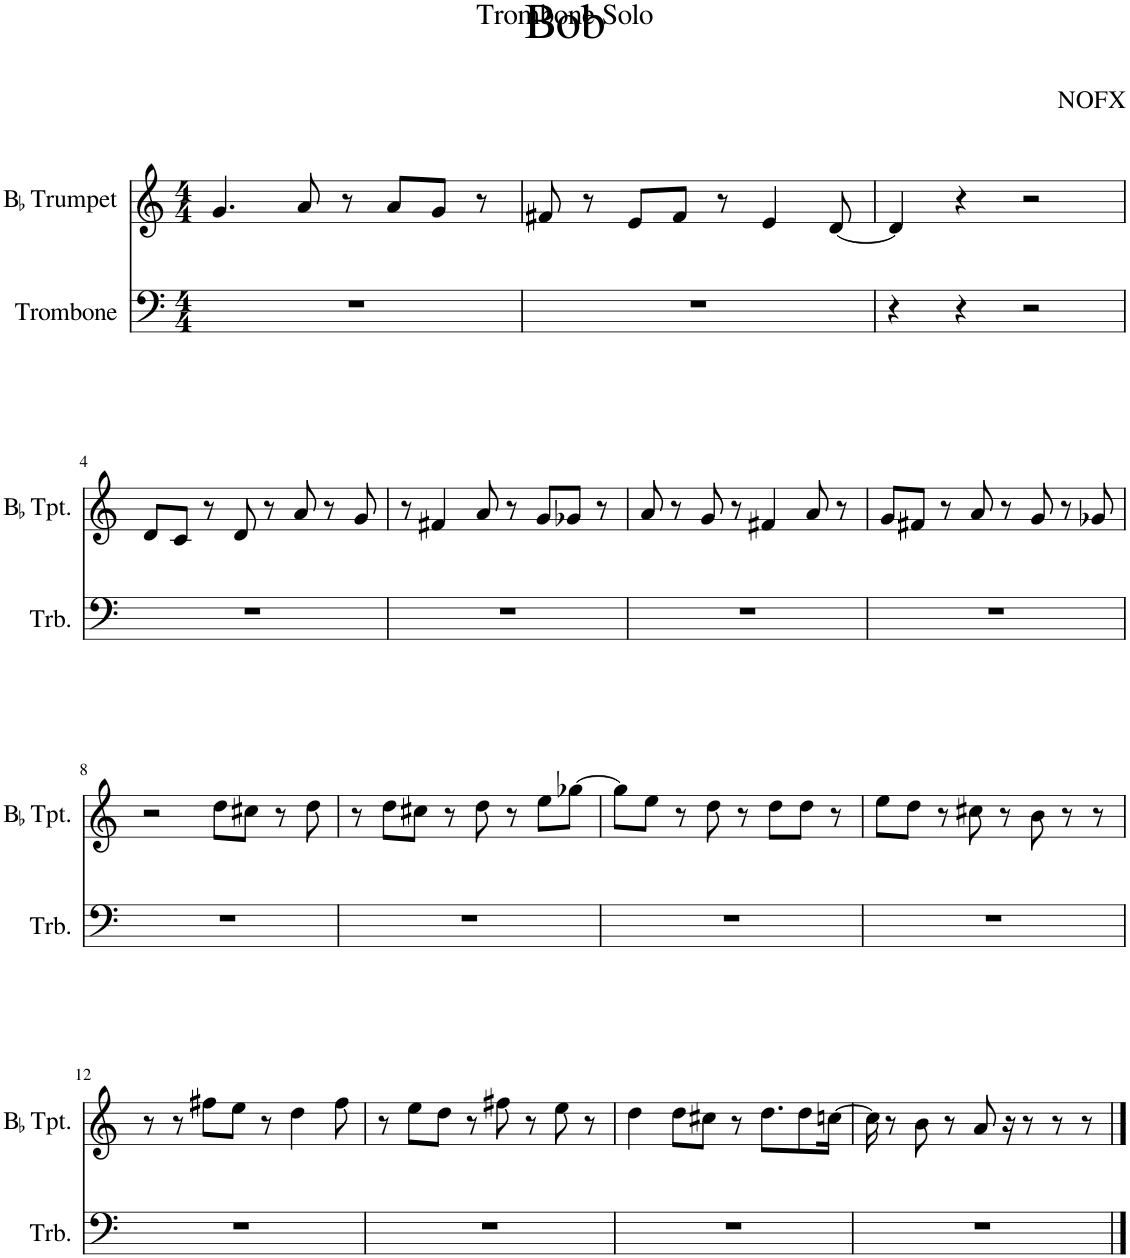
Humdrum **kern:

**kern	**kern
*part2	*part1
*staff2	*staff1
*I"Trombone	*I"BaccidentalFlat Trumpet
*I'Trb.	*I'BaccidentalFlat Tpt.
*clefF4	*clefG2
*	*Trd1c2
*k[]	*k[]
*M4/4	*M4/4
=1	=1
1r	4.g/
.	8a/
.	8r
.	8a/L
.	8g/J
.	8r
=2	=2
1r	8f#X/
.	8r
.	8e/L
.	8f#/J
.	8r
.	4e/
.	[8d/
=3	=3
4r	4d/]
4r	4r
2r	2r
!!LO:LB:g=z
=4	=4
1r	8d/L
.	8c/J
.	8r
.	8d/
.	8r
.	8a/
.	8r
.	8g/
=5	=5
1r	8r
.	4f#X/
.	8a/
.	8r
.	8g/L
.	8g-X/J
.	8r
=6	=6
1r	8a/
.	8r
.	8g/
.	8r
.	4f#X/
.	8a/
.	8r
=7	=7
1r	8g/L
.	8f#X/J
.	8r
.	8a/
.	8r
.	8g/
.	8r
.	8g-X/
!!LO:LB:g=z
=8	=8
1r	2r
.	8dd\L
.	8cc#X\J
.	8r
.	8dd\
=9	=9
1r	8r
.	8dd\L
.	8cc#X\J
.	8r
.	8dd\
.	8r
.	8ee\L
.	[8gg-X\J
=10	=10
1r	8gg-\L]
.	8ee\J
.	8r
.	8dd\
.	8r
.	8dd\L
.	8dd\J
.	8r
=11	=11
1r	8ee\L
.	8dd\J
.	8r
.	8cc#X\
.	8r
.	8b\
.	8r
.	8r
!!LO:LB:g=z
=12	=12
1r	8r
.	8r
.	8ff#X\L
.	8ee\J
.	8r
.	4dd\
.	8ff#\
=13	=13
1r	8r
.	8ee\L
.	8dd\J
.	8r
.	8ff#X\
.	8r
.	8ee\
.	8r
=14	=14
1r	4dd\
.	8dd\L
.	8cc#X\J
.	8r
.	8.dd\L
.	8dd\
.	[16ccn\Jk
=15	=15
1r	16cc\]
.	8r
.	8b\
.	8r
.	8a/
.	16r
.	8r
.	8r
.	8r
==	==
*-	*-
